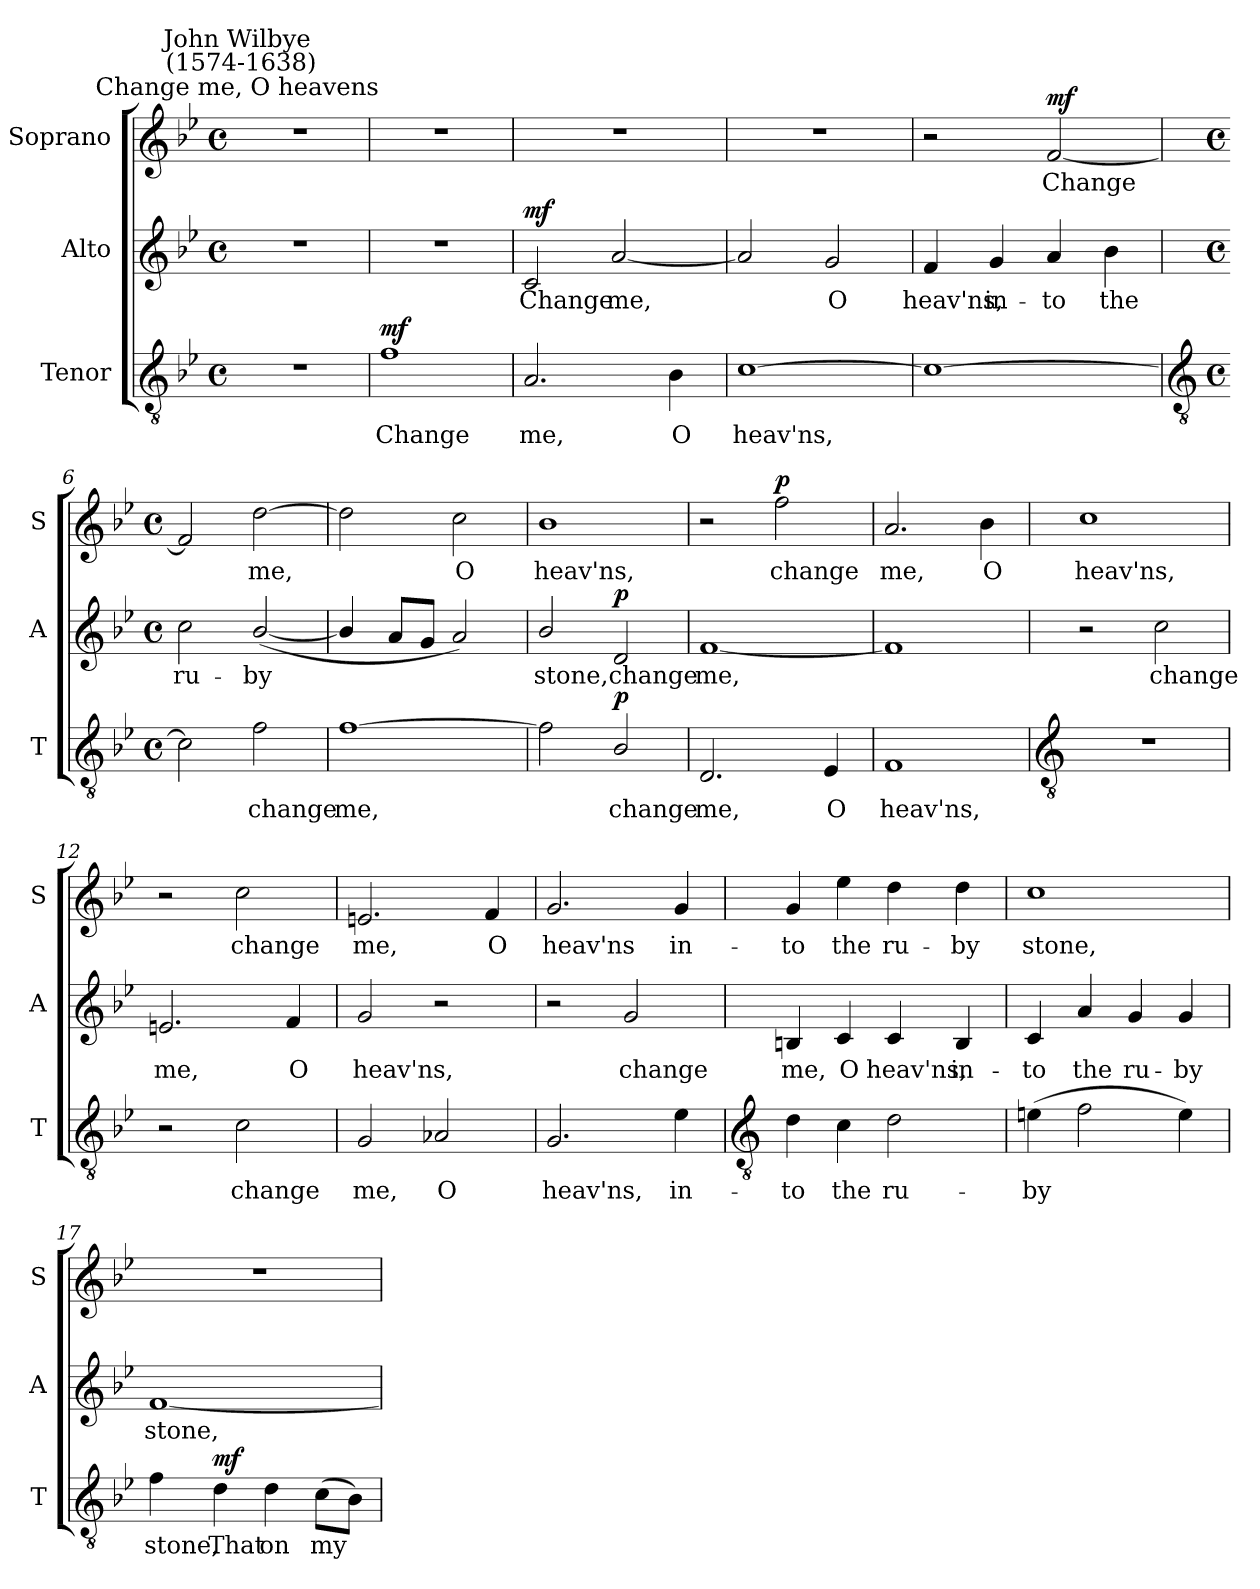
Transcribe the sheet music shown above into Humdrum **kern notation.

**kern	**text	**dynam	**kern	**text	**dynam	**kern	**text	**dynam
*part3	*part3	*part3	*part2	*part2	*part2	*part1	*part1	*part1
*staff3	*staff3	*staff3	*staff2	*staff2	*staff2	*staff1	*staff1	*staff1
*I"Tenor	*	*	*I"Alto	*	*	*I"Soprano	*	*
*I'T	*	*	*I'A	*	*	*I'S	*	*
*clefGv2	*	*	*clefG2	*	*	*clefG2	*	*
*k[b-e-]	*	*	*k[b-e-]	*	*	*k[b-e-]	*	*
*B-:	*	*	*B-:	*	*	*B-:	*	*
*M4/4	*	*	*M4/4	*	*	*M4/4	*	*
*met(c)	*	*	*met(c)	*	*	*met(c)	*	*
=1	=1	=1	=1	=1	=1	=1	=1	=1
!	!	!	!	!	!	!LO:TX:a:cj:t=Change me, O heavens	!	!
!	!	!	!	!	!	!LO:TX:a:cj:t=John Wilbye\n (1574-1638)	!	!
1r	.	.	1r	.	.	1r	.	.
=2	=2	=2	=2	=2	=2	=2	=2	=2
!	!LO:LY:b	!LO:DY:b	!	!	!	!	!	!
1f	Change	mf	1r	.	.	1r	.	.
=3	=3	=3	=3	=3	=3	=3	=3	=3
!	!LO:LY:b	!	!	!LO:LY:b	!LO:DY:b	!	!	!
2.A	me,	.	2c	Change	mf	1r	.	.
!	!	!	!	!LO:LY:b	!	!	!	!
.	.	.	[2a	me,	.	.	.	.
!	!LO:LY:b	!	!	!	!	!	!	!
4B-	O	.	.	.	.	.	.	.
=4	=4	=4	=4	=4	=4	=4	=4	=4
!	!LO:LY:b	!	!	!	!	!	!	!
[1c	heav'ns,	.	2a]	.	.	1r	.	.
!	!	!	!	!LO:LY:b	!	!	!	!
.	.	.	2g	O	.	.	.	.
=5	=5	=5	=5	=5	=5	=5	=5	=5
!	!	!	!	!LO:LY:b	!	!	!	!
1c_	.	.	4f	heav'ns,	.	2r	.	.
!	!	!	!	!LO:LY:b	!	!	!	!
.	.	.	4g	in-	.	.	.	.
!	!	!	!	!LO:LY:b	!	!	!LO:LY:b	!LO:DY:b
.	.	.	4a	-to	.	[2f	Change	mf
!	!	!	!	!LO:LY:b	!	!	!	!
.	.	.	4b-	the	.	.	.	.
!!LO:LB:g=z
=6	=6	=6	=6	=6	=6	=6	=6	=6
*clefGv2	*	*	*	*	*	*	*	*
*M4/4	*	*	*M4/4	*	*	*M4/4	*	*
*met(c)	*	*	*met(c)	*	*	*met(c)	*	*
!	!	!	!	!LO:LY:b	!	!	!	!
2c]	.	.	2cc	ru-	.	2f]	.	.
!	!LO:LY:b	!	!	!LO:LY:b	!	!	!LO:LY:b	!
2f	change	.	(<[2b-/	-by	.	[2dd	me,	.
=7	=7	=7	=7	=7	=7	=7	=7	=7
!	!LO:LY:b	!	!	!	!	!	!	!
[1f	me,	.	4b-/]	.	.	2dd]	.	.
.	.	.	8aL	.	.	.	.	.
.	.	.	8gJ	.	.	.	.	.
!	!	!	!	!	!	!	!LO:LY:b	!
.	.	.	2a)	.	.	2cc	O	.
=8	=8	=8	=8	=8	=8	=8	=8	=8
!	!	!	!	!LO:LY:b	!	!	!LO:LY:b	!
2f]	.	.	2b-/	stone,	.	1b-	heav'ns,	.
!	!LO:LY:b	!LO:DY:b	!	!LO:LY:b	!LO:DY:b	!	!	!
2B-/	change	p	2d	change	p	.	.	.
=9	=9	=9	=9	=9	=9	=9	=9	=9
!	!LO:LY:b	!	!	!LO:LY:b	!	!	!	!
2.D	me,	.	[1f	me,	.	2r	.	.
!	!	!	!	!	!	!	!LO:LY:b	!LO:DY:b
.	.	.	.	.	.	2ff	change	p
!	!LO:LY:b	!	!	!	!	!	!	!
4E-	O	.	.	.	.	.	.	.
=10	=10	=10	=10	=10	=10	=10	=10	=10
!	!LO:LY:b	!	!	!	!	!	!LO:LY:b	!
1F	heav'ns,	.	1f]	.	.	2.a	me,	.
!	!	!	!	!	!	!	!LO:LY:b	!
.	.	.	.	.	.	4b-	O	.
!!LO:LB:g=z
=11	=11	=11	=11	=11	=11	=11	=11	=11
*clefGv2	*	*	*	*	*	*	*	*
!	!	!	!	!	!	!	!LO:LY:b	!
1r	.	.	2r	.	.	1cc	heav'ns,	.
!	!	!	!	!LO:LY:b	!	!	!	!
.	.	.	2cc	change	.	.	.	.
=12	=12	=12	=12	=12	=12	=12	=12	=12
!	!	!	!	!LO:LY:b	!	!	!	!
2r	.	.	2.en	me,	.	2r	.	.
!	!LO:LY:b	!	!	!	!	!	!LO:LY:b	!
2c	change	.	.	.	.	2cc	change	.
!	!	!	!	!LO:LY:b	!	!	!	!
.	.	.	4f	O	.	.	.	.
=13	=13	=13	=13	=13	=13	=13	=13	=13
!	!LO:LY:b	!	!	!LO:LY:b	!	!	!LO:LY:b	!
2G	me,	.	2g	heav'ns,	.	2.en	me,	.
!	!LO:LY:b	!	!	!	!	!	!	!
2A-X	O	.	2r	.	.	.	.	.
!	!	!	!	!	!	!	!LO:LY:b	!
.	.	.	.	.	.	4f	O	.
=14	=14	=14	=14	=14	=14	=14	=14	=14
!	!LO:LY:b	!	!	!	!	!	!LO:LY:b	!
2.G	heav'ns,	.	2r	.	.	2.g	heav'ns	.
!	!	!	!	!LO:LY:b	!	!	!	!
.	.	.	2g	change	.	.	.	.
!	!LO:LY:b	!	!	!	!	!	!LO:LY:b	!
4e-	in-	.	.	.	.	4g	in-	.
!!LO:LB:g=z
=15	=15	=15	=15	=15	=15	=15	=15	=15
*clefGv2	*	*	*	*	*	*	*	*
!	!LO:LY:b	!	!	!LO:LY:b	!	!	!LO:LY:b	!
4d	-to	.	4Bn	me,	.	4g	-to	.
!	!LO:LY:b	!	!	!LO:LY:b	!	!	!LO:LY:b	!
4c	the	.	4c	O	.	4ee-	the	.
!	!LO:LY:b	!	!	!LO:LY:b	!	!	!LO:LY:b	!
2d	ru-	.	4c	heav'ns,	.	4dd	ru-	.
!	!	!	!	!LO:LY:b	!	!	!LO:LY:b	!
.	.	.	4B	in-	.	4dd	-by	.
=16	=16	=16	=16	=16	=16	=16	=16	=16
!	!LO:LY:b	!	!	!LO:LY:b	!	!	!LO:LY:b	!
(>4en	-by	.	4c	-to	.	1cc	stone,	.
!	!	!	!	!LO:LY:b	!	!	!	!
2f	.	.	4a	the	.	.	.	.
!	!	!	!	!LO:LY:b	!	!	!	!
.	.	.	4g	ru-	.	.	.	.
!	!	!	!	!LO:LY:b	!	!	!	!
4e)	.	.	4g	-by	.	.	.	.
=17	=17	=17	=17	=17	=17	=17	=17	=17
!	!LO:LY:b	!	!	!LO:LY:b	!	!	!	!
4f	stone,	.	[1f	stone,	.	1r	.	.
!	!LO:LY:b	!LO:DY:b	!	!	!	!	!	!
4d	That	mf	.	.	.	.	.	.
!	!LO:LY:b	!	!	!	!	!	!	!
4d	on	.	.	.	.	.	.	.
!	!LO:LY:b	!	!	!	!	!	!	!
(>8cL	my	.	.	.	.	.	.	.
8B-J)	.	.	.	.	.	.	.	.
=	=	=	=	=	=	=	=	=
*-	*-	*-	*-	*-	*-	*-	*-	*-
